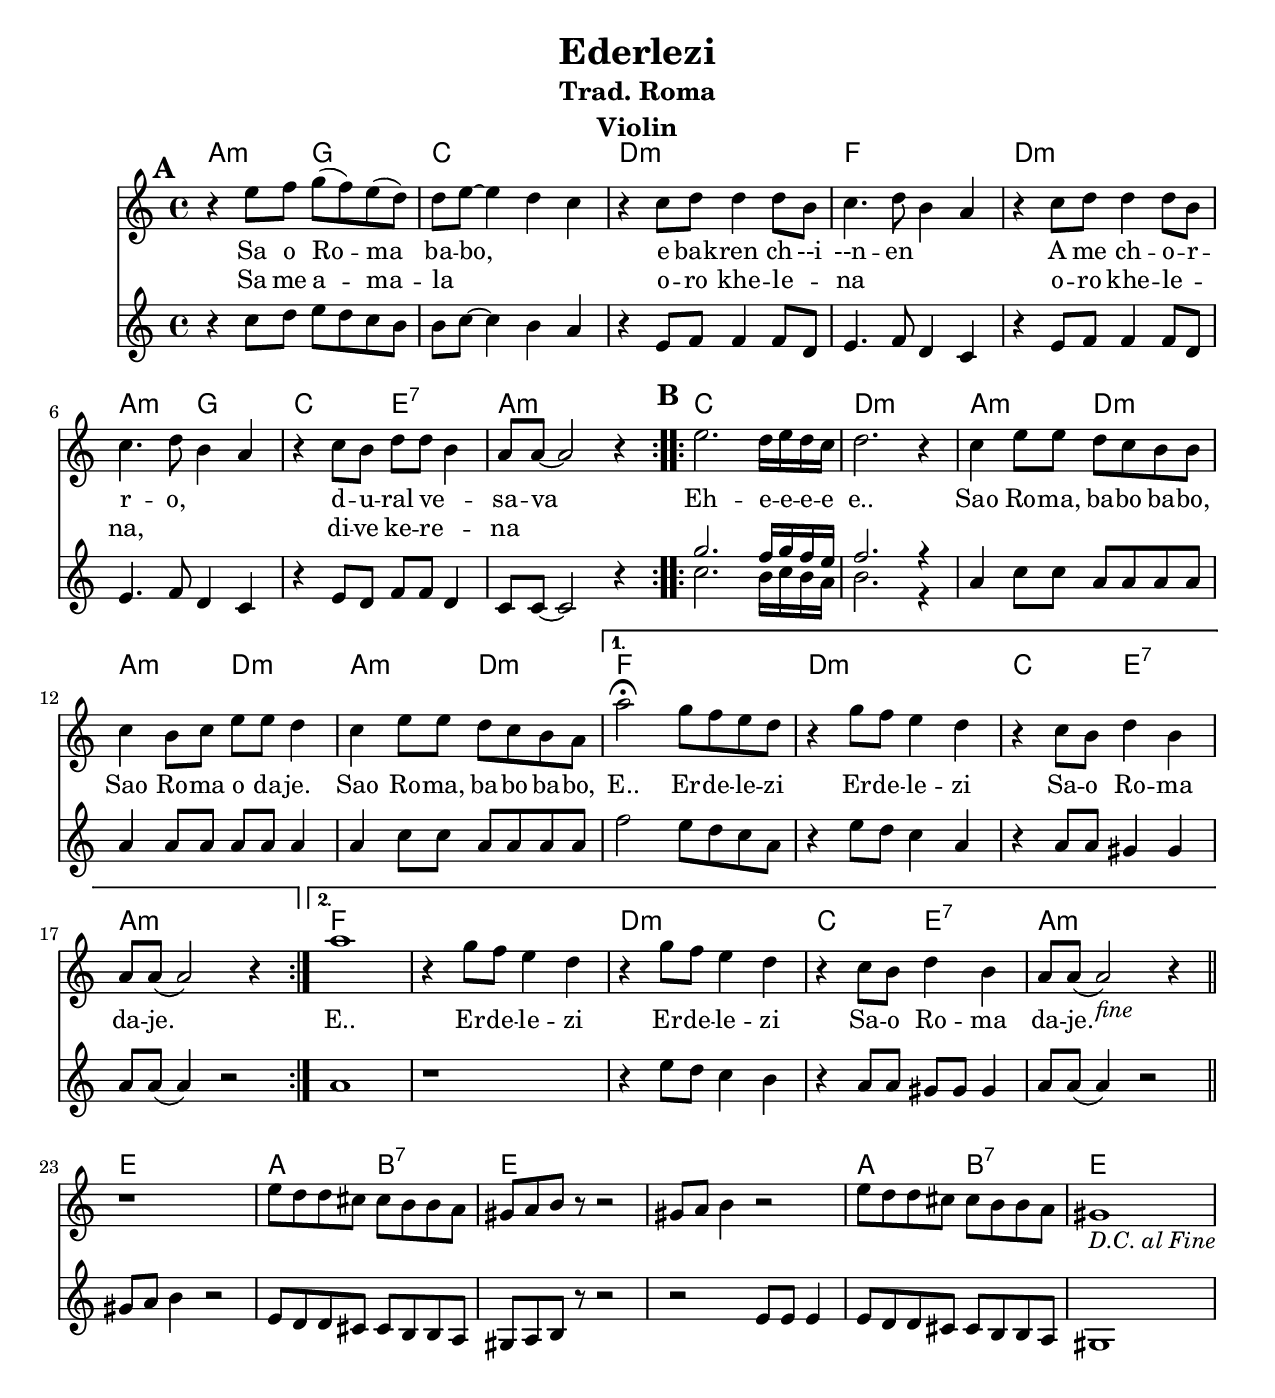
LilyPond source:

\version "2.18.0"
\include "english.ly"
%showLastLength = R1*12
\paper{
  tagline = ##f
  print-all-headers = ##t
  #(set-paper-size "letter")
}
date = #(strftime "%d-%m-%Y" (localtime (current-time)))

%\markup{ \italic{ " Updated " \date  }  }

%\markup{ Got something to say? }

global = {
  \clef treble
  \key d \minor
  \time 4/4
  \set Score.markFormatter = #format-mark-box-alphabet
}

%#################################### Melody ########################
primos = \relative c'' {
  \global
  %\partial 16*3 a16 d f   %lead in notes

  \repeat volta 2{
    \mark \default
    r4 a8 bf c (bf)a (g)
    g8 a~a4    g4 f %g16 f g8 f4
     r4 f8 g g4 g8 e|
    f4. g8 e4 d %e16 d e8 d4|

    r4 f8 g g4 g8 e
    f4. g8 e4 d %e16 d e8 d4|
    r4 f8 e g g e4|
    d8 d~d2 r4|
  }
  %\alternative { { }{ } }

  \repeat volta 2{
    \mark \default

       a'2. g16 a g f|
        g2. r4|

    f4 a8 a g f e e|
    f4 e8 f a a g4|
    f4 a8 a g f e d|
  }
  \alternative {
    {
      d'2 \fermata c8 bf a g
      r4 c8 bf a4 g
      r4 f8 e g4 e|
      d8 d (d2) r4|
    }
    {
      d'1 |
      r4 c8 bf a4 g|
      r4 c8 bf a4 g
      r4 f8 e8 g4 e|
      d8 d (d2) _\markup{\italic fine} r4| \bar"||"
    }
  }
  r1
  a'8 g g fs fs e e d
  cs8 d e r r2
  cs8 d e4 r2
  a8 g g fs fs e e d
  cs1 _\markup {\italic {D.C. al Fine}}

}
\addlyrics{
  %https://musescore.com/user/35722119/scores/6322876
  Sa o Ro -- ma ba -- bo,
  \repeat unfold 2{\skip2}
  e bak -- ren ch --i --n --  en
  \repeat unfold 2{\skip2}
  A me ch -- o --  -- r -- r -- o,
  \repeat unfold 2{\skip2}
  d -- u -- ral ve --  _ sa -- va
  \repeat unfold 1 {}

  Eh -- e -- e -- e -- e e..
  Sao Ro -- ma, ba -- bo ba -- bo,
  Sao Ro -- ma  o da -- je.
  Sao Ro -- ma, ba -- bo ba -- bo,
  % first end
  E.. Er -- de -- le -- zi
  Er -- de -- le -- zi
  Sa -- o Ro -- ma  da -- je.
 % 2nd end
  E.. Er -- de -- le -- zi
  Er -- de -- le -- zi
  Sa -- o Ro -- ma da -- je.

}
\addlyrics{
Sa me a -- ma -- la _
\repeat unfold 2{\skip2}
o -- ro khe -- le -- _ na
\repeat unfold 3{\skip2}
o -- ro khe -- le -- _ na,
\repeat unfold 3{\skip2}
di -- ve ke -- re -- _  na
}
secund = \relative c' {
  \global
  %\partial 16*3 a16 d f   %lead in notes

  \repeat volta 2{
    \mark \default
    r4 f8 g a g f e
    e8 f~f4 e4 d%e16 d e8 d4|
        r4 a8 bf bf4 bf8 g|
    a4. bf8 g4 f%g16 f g8 f4|

    r4 a8 bf bf4 bf8 g|
    a4. bf8 g4 f %g16 f g8 f4|
    r4 a8 g bf bf g4|
    f8 f~f2 r4|
  }
  %\alternative { { }{ } }

  \repeat volta 2{
    \mark \default
 <<

      {
       c''2. bf16 c bf a
        bf2. r4
      }
      \\
      {
         f2. e16 f e d|
    e2. r4|
      }

    >>


    d4 f8 f d d d d|
    d4 d8 d d d d4
    d4 f8 f d d d d|
  }
  \alternative {
    {
      bf'2 a8 g f d
      r4 a'8 g f4 d
      r4 d8 d cs4 cs
      d8 d (d4) r2
    }
    {
      d1
      r1
      r4 a'8 g f4 e
      r4 d8 d cs cs cs4
      d8 d(d4) r2
    }
  }
  cs8 d e4 r2
  a,8 g g fs fs e e d
  cs8 d e r r2
  r2 a8 a a4
  a8 g g fs fs e e d
  cs1
}

%################################# Chords #######################
harmonies = \chordmode {
  d2:m
  c2
  f1
  g1:m
  bf1
  g1:m
  d2:m
  c2
  f2
  a2:7
  d1:m
  %B
  f1
  g1:m
  d2:m
  g2:m
  d2:m
  g2:m % 12
  d2:m g2:m
  %ending 1 and 2
  bf1 g1:m
  f2 a2:7
  d1:m
  bf1*2 g1:m
  f2 a2:7
  d1:m
  %end part
  a1
  d2 e2:7
  a1*2
  d2 e2:7
  a1
}

\score {
  <<
    \new ChordNames {
      \set chordChanges = ##f
    \transpose d a  \harmonies
    }
    \new Staff
    \transpose d a \primos
    \new Staff \transpose d a \secund
    %\new Staff \partcombine \primos \secund
  >>
  \header{
    title= "Ederlezi"
    subtitle="Trad. Roma"
    composer= ""
    instrument = "Violin"
    arranger= ""
  }
  \layout{indent = 1.0\cm}
  \midi {
    \tempo 4 = 120

    % \midi { }
  }
}
%{
% more verses:
\markup{}
\markup {
  \fill-line {
    \hspace #0.1 % distance from left margin
    \column {
      \line { "1."
	\column {
	  ""
	}
      }
      \hspace #0.2 % vertical distance between verses
      \line { "2."
	\column {
	 ""
	}
      }
    }
    \hspace #0.1  % horiz. distance between columns
    \column {
      \line { "3."
	\column {
	  ""
	}
      }
      \hspace #0.2 % distance between verses
      \line { "4."
	\column {
	 ""
	}
      }
    }
    \hspace #0.1 % distance to right margin
  }
}

%}


%{
https://www.youtube.com/watch?v=yGuCqAfxNqU
 Sa o Roma babo,
E bakren cinen.
A me coro, dural besava.
A a daje, amaro dive.
Amaro dive erdelezi.
Ediwado babo, amenge bakro.
Sa o Roma, babo.
E bakren cinen. Eeee...j,
Sa o Roma, babo babo,
Sa o Roma daje. Sa o Roma, babo babo,
E.. Erdelezi. Erdelezi,
Sa o Roma Daje. Eeee...
Sa o Roma, babo babo,
Sa o Roma daje.
Sa o Roma, babo babo,
 Eeee... Erdelezi, Erdelezi.
Sa o Roma Daje

***************

LYRICS IN ROMANI
Sa me amala oro khelena Oro khelena,
dive kerena
Sa o Roma daje
Sa o Roma babo babo
Sa o Roma o daje Sa o Roma babo babo Ej, Ederlezi Ederlezi
 Sa o Roma daje Amaro dive Amaro dive,
Ederlezi Sa me amala oro khelena Oro khelena, dive kerena Sa o Roma daje Sa o Roma babo babo Sa o Roma daje Sa o Roma babo babo Ej, Ederlezi Ederlezi Sa o Roma daje Sa me amala oro khelena Oro khelena, dive kerena Sa o Roma babo, e bakren chinen Amaro dive E devado babo Sa o Roma babo babo Sa o Roma o daje Sa o Roma babo babo Ej, Ederlezi Ederlezi Sa o Roma daje Sa o Roma babo babo Sa o Roma o daje Sa o Roma babo babo Ederlezi Ederlezi Sa o Roma daje LYRICS IN ENGLISH All my friends are dancing the oro Dancing the oro, celebrating the day Dancing the oro, celebrating the day All the Roma, dad, dad All the Roma, mommy All the Roma, dad, dad Oh! Ederlezi Ederlezi All the Roma, mommy Our day Our day, Ederlezi All my friends are dancing the oro Dancing the oro, celebrating the day All the Roma, mommy All the Roma, dad, dad All the Roma, mommy All the Roma, dad, dad Oh! Ederlezi Ederlezi All the Roma, mommy All my friends are dancing the oro Dancing the oro, celebrating the day All the Roma, dad, slaughter lambs Our day They give us, Dad, All the Roma, dad, dad All the Roma, mommy All the Roma, dad, dad Oh! Ederlezi Ederlezi All the Roma, mommy All the Roma, dad, dad All the Roma, mommy All the Roma, dad, dad Ederlezi Ederlezi All the Roma, mommy LYRICS IN TURKISH Tüm arkadaşlarım hora oynuyor Hora oynayıp bugünü kutluyorlar Tüm Roma, anneciğim Tüm Roma, baba, baba Tüm Roma, anneciğim Tüm Roma, baba, baba Ey, Ederlezi Ederlezi Tüm Roma, anneciğim Bizim günümüz Bizim günümüz, Ederlezi Tüm arkadaşlarım hora oynuyor Hora oynayıp bugünü kutluyorlar Tüm Roma, anneciğim Tüm Roma, baba, baba Tüm Roma, anneciğim Tüm Roma, baba, baba Ey, Ederlezi Ederlezi Tüm Roma, anneciğim Tüm arkadaşlarım hora oynuyor Hora oynayıp bugünü kutluyorlar Tüm Roma, baba, kuzu avlıyor Bizim günümüz Bize, baba, Tüm Roma, baba, baba Tüm Roma, anneciğim Tüm Roma, baba, baba Ey, Ederlezi Ederlezi Tüm Roma, anneciğim Tüm Roma, baba, baba Tüm Roma, anneciğim Tüm Roma, baba, baba Ederlezi Ederlezi Tüm Roma, anneciğim LYRICS IN FRENCH Tous mes amis dansent l'oro Ils dansent l'oro, ils fêtent le jour Tous les Roms, maman Tous les Roms, papa, papa Tous les Roms, maman Tous les Roms, papa, papa Ô! Ederlezi Ederlezi Tous les Roms, maman Notre jour Notre jour, Ederlezi Tous mes amis dansent l'oro Ils dansent l'oro, ils fêtent le jour Tous les Roms, maman Tous les Roms, papa, papa Tous les Roms, maman Tous les Roms, papa, papa Ô! Ederlezi Ederlezi Tous les Roms, maman Tous mes amis dansent l'oro Ils dansent l'oro, ils fêtent le jour Tous les Roms, papa, sacrifient l'agneau Notre jour Ils nous donnent, Papa Tous les Roms, papa, papa Tous les Roms, maman Tous les Roms, papa, papa Ô! Ederlezi Ederlezi Tous les Roms, maman Tous les Roms, papa, papa Tous les Roms, maman Tous les Roms, papa, papa Ederlezi Ederlezi Tous les Roms, maman LYRICS IN PORTUGUESE Todos os meus amigos dançam o oro Dançam o oro, celebram o dia Toda a Roma mamãe Toda a Roma papai, papai Toda a Roma mamãe Toda a Roma papai, papai Ó! Ederlezi Ederlezi Toda a Roma mamãe Nosso dia Nosso dia, Ederlezi Todos os meus amigos dançam o oro Dançam o oro, celebram o dia Toda a Roma mamãe Toda a Roma papai, papai Toda a Roma mamãe Toda a Roma papai, papai Ó! Ederlezi Ederlezi Toda a Roma mamãe Todos os meus amigos dançam o oro Dançam o oro, celebram o dia Toda a Roma, papai, sacrifica cordeiros Nosso dia Oferecemos, papai, Toda a Roma papai, papai Toda a Roma mamãe Toda a Roma papai, papai Ó! Ederlezi Ederlezi Toda a Roma mamãe Toda a Roma papai, papai Toda a Roma mamãe Toda a Roma papai, papai Ederlezi Ederlezi Toda a Roma mamãe

%}